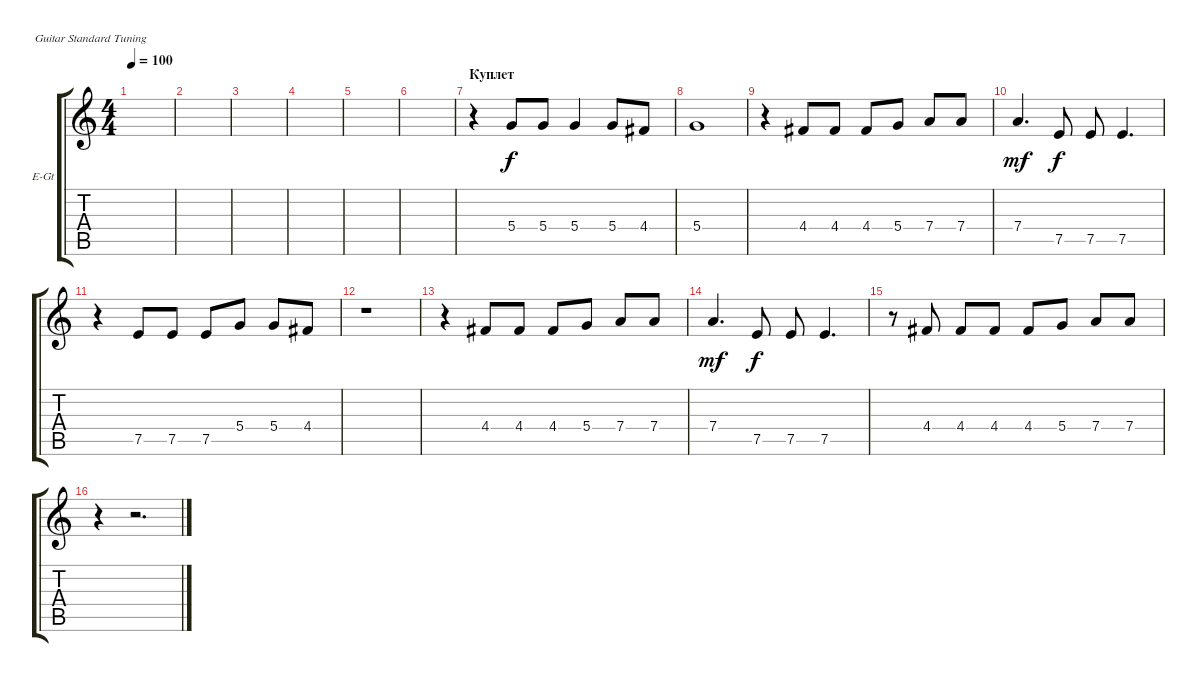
\defaultSystemsLayout 4
\bracketExtendMode groupsimilarinstruments
\firstSystemTrackNameOrientation horizontal
\otherSystemsTrackNameOrientation horizontal
\track ("В. Бутусов (вокал)" "E-Gt") {instrument electricguitarclean}
\staff {score tabs}
\tuning (E4 B3 G3 D3 A2 E2)
\ts (4 4)
\tempo 100
\clef g2
\ks c
|
|
|
|
|
|
\section ("" "Куплет")
r.4 5.4.8 5.4.8 5.4.4 5.4.8 4.4.8 |
5.4.1 |
r.4 4.4.8 4.4.8 4.4.8 5.4.8 7.4.8 7.4.8 |
7.4.4{d dy mf} 7.5.8{dy f} 7.5.8 7.5.4{d} |
r.4 7.5.8 7.5.8 7.5.8 5.4.8 5.4.8 4.4.8 |
r.1 |
r.4 4.4.8 4.4.8 4.4.8 5.4.8 7.4.8 7.4.8 |
7.4.4{d dy mf} 7.5.8{dy f} 7.5.8 7.5.4{d} |
r.8 4.4.8 4.4.8 4.4.8 4.4.8 5.4.8 7.4.8 7.4.8 |
r.4 r.2{d}
